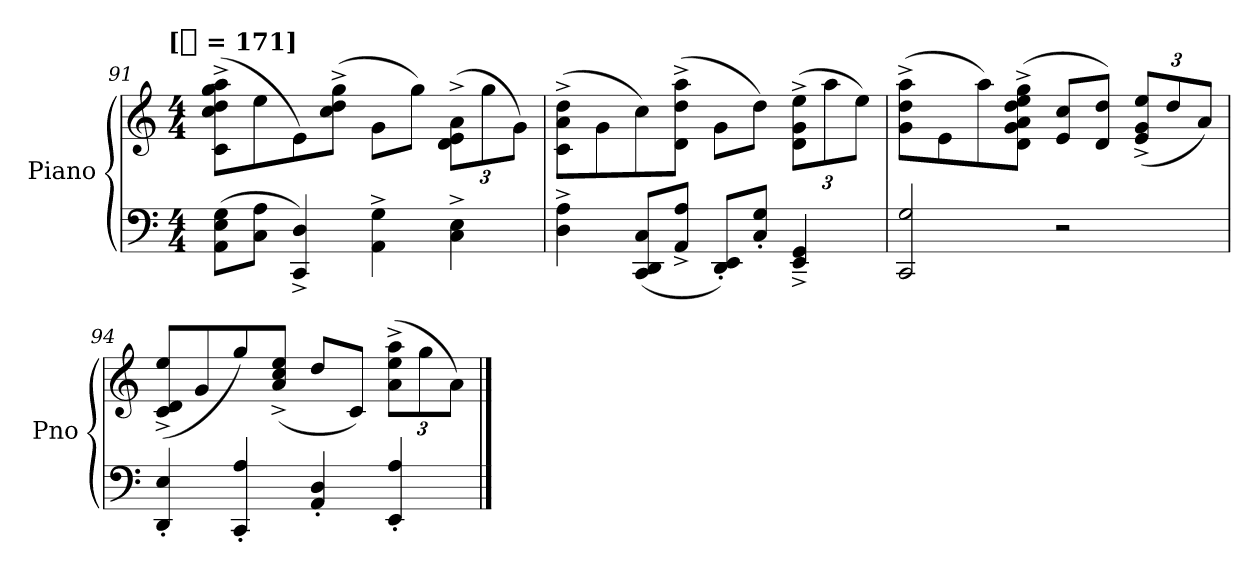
**kern	**kern
*part2	*part1
*staff2	*staff1
*I"Piano	*I"Piano
*I'Pno	*I'Pno
*clefF4	*clefG2
*k[]	*k[]
*C:	*C:
!!LO:TX:omd:t=[[quarter] = 171]
*M4/4	*M4/4
*MM171	*MM171
=91	=91
(8AAi 8Ei 8GiL	(8cj^ 8ccj^ 8ddj^ 8ggj^ 8aaj^L
8Ci 8AiJ	8eej
4CCi^ 4Di^)	8ej)
.	(8ccj^ 8ddj^ 8ggj^J
4AAi^ 4Gi^	8gjL
.	8ggjJ)
4Ci^ 4Ei^	(12dj^ 12ej^ 12aj^L
.	12ggj
.	12gjJ)
=92	=92
4Di^ 4Ai^	(8cj^ 8aj^ 8ddj^L
.	8gj
(8CCi 8DDi 8CiL	8ccj)
8AAi^ 8Ai^J	(8dj^ 8ddj^ 8aaj^J
8DDi' 8EEi'L)	8gjL
8Ci' 8Gi'J	8ddjJ)
4EEi~^ 4GGi~^	(12dj^ 12gj^ 12eej^L
.	12aaj
.	12eejJ)
=93	=93
2CCi 2Gi	(8gj^ 8ddj^ 8aaj^L
.	8ej
.	8aaj)
.	(8dj^ 8gj^ 8aj^ 8ddj^ 8eej^ 8ggj^J
2r	8ej 8ccjL
.	8dj 8ddjJ)
.	(12ej^ 12gj^ 12eej^L
.	12ddj
.	12ajJ)
=94	=94
4DDi' 4Ei'	(8cj^ 8dj^ 8eej^L
.	8gj
4CCi' 4Ai'	8ggj)
.	(8aj^ 8ccj^ 8eej^J
4AAi' 4Di'	8ddjL
.	8cjJ)
4EEi' 4Ai'	(12aj^ 12eej^ 12aaj^L
.	12ggj
.	12ajJ)
==	==
*-	*-
